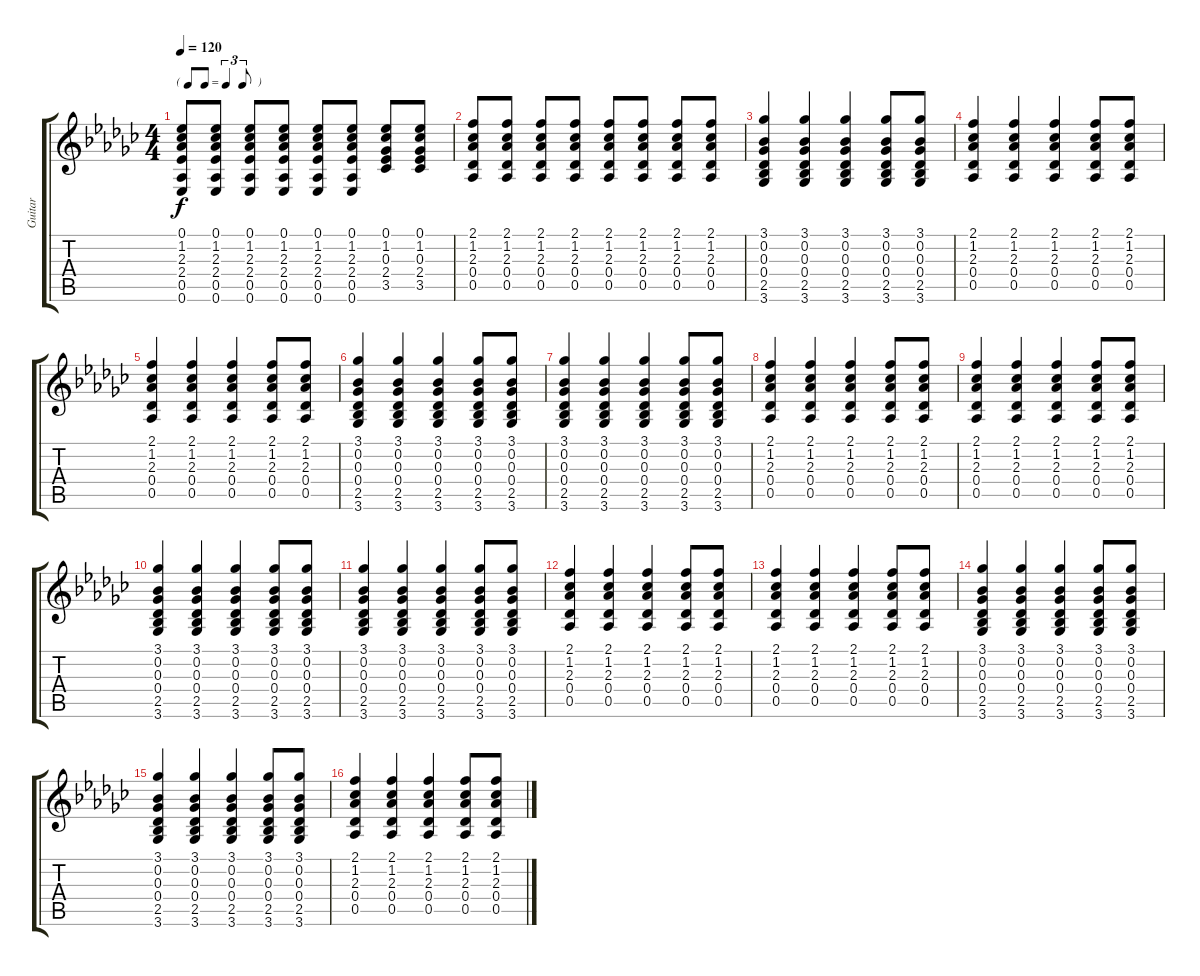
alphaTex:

\track ("Guitar" "Guitar") {instrument acousticguitarsteel}
\staff {score tabs}
\tuning (Eb4 Bb3 Gb3 Db3 Ab2 Eb2) {hide}
\ts (4 4)
\tf triplet8th
\tempo 120
\clef g2
\ks gb
(0.1 1.2 2.3 2.4 0.5 0.6).8{dy f} (0.1 1.2 2.3 2.4 0.5 0.6).8 (0.1 1.2 2.3 2.4 0.5 0.6).8 (0.1 1.2 2.3 2.4 0.5 0.6).8 (0.1 1.2 2.3 2.4 0.5 0.6).8 (0.1 1.2 2.3 2.4 0.5 0.6).8 (0.1 1.2 0.3 2.4 3.5).8 (0.1 1.2 0.3 2.4 3.5).8 |
(2.1 1.2 2.3 0.4 0.5).8 (2.1 1.2 2.3 0.4 0.5).8 (2.1 1.2 2.3 0.4 0.5).8 (2.1 1.2 2.3 0.4 0.5).8 (2.1 1.2 2.3 0.4 0.5).8 (2.1 1.2 2.3 0.4 0.5).8 (2.1 1.2 2.3 0.4 0.5).8 (2.1 1.2 2.3 0.4 0.5).8 |
(3.1 0.2 0.3 0.4 2.5 3.6).4 (3.1 0.2 0.3 0.4 2.5 3.6).4 (3.1 0.2 0.3 0.4 2.5 3.6).4 (3.1 0.2 0.3 0.4 2.5 3.6).8 (3.1 0.2 0.3 0.4 2.5 3.6).8 |
(2.1 1.2 2.3 0.4 0.5).4 (2.1 1.2 2.3 0.4 0.5).4 (2.1 1.2 2.3 0.4 0.5).4 (2.1 1.2 2.3 0.4 0.5).8 (2.1 1.2 2.3 0.4 0.5).8 |
(2.1 1.2 2.3 0.4 0.5).4 (2.1 1.2 2.3 0.4 0.5).4 (2.1 1.2 2.3 0.4 0.5).4 (2.1 1.2 2.3 0.4 0.5).8 (2.1 1.2 2.3 0.4 0.5).8 |
(3.1 0.2 0.3 0.4 2.5 3.6).4 (3.1 0.2 0.3 0.4 2.5 3.6).4 (3.1 0.2 0.3 0.4 2.5 3.6).4 (3.1 0.2 0.3 0.4 2.5 3.6).8 (3.1 0.2 0.3 0.4 2.5 3.6).8 |
(3.1 0.2 0.3 0.4 2.5 3.6).4 (3.1 0.2 0.3 0.4 2.5 3.6).4 (3.1 0.2 0.3 0.4 2.5 3.6).4 (3.1 0.2 0.3 0.4 2.5 3.6).8 (3.1 0.2 0.3 0.4 2.5 3.6).8 |
(2.1 1.2 2.3 0.4 0.5).4 (2.1 1.2 2.3 0.4 0.5).4 (2.1 1.2 2.3 0.4 0.5).4 (2.1 1.2 2.3 0.4 0.5).8 (2.1 1.2 2.3 0.4 0.5).8 |
(2.1 1.2 2.3 0.4 0.5).4 (2.1 1.2 2.3 0.4 0.5).4 (2.1 1.2 2.3 0.4 0.5).4 (2.1 1.2 2.3 0.4 0.5).8 (2.1 1.2 2.3 0.4 0.5).8 |
(3.1 0.2 0.3 0.4 2.5 3.6).4 (3.1 0.2 0.3 0.4 2.5 3.6).4 (3.1 0.2 0.3 0.4 2.5 3.6).4 (3.1 0.2 0.3 0.4 2.5 3.6).8 (3.1 0.2 0.3 0.4 2.5 3.6).8 |
(3.1 0.2 0.3 0.4 2.5 3.6).4 (3.1 0.2 0.3 0.4 2.5 3.6).4 (3.1 0.2 0.3 0.4 2.5 3.6).4 (3.1 0.2 0.3 0.4 2.5 3.6).8 (3.1 0.2 0.3 0.4 2.5 3.6).8 |
(2.1 1.2 2.3 0.4 0.5).4 (2.1 1.2 2.3 0.4 0.5).4 (2.1 1.2 2.3 0.4 0.5).4 (2.1 1.2 2.3 0.4 0.5).8 (2.1 1.2 2.3 0.4 0.5).8 |
(2.1 1.2 2.3 0.4 0.5).4 (2.1 1.2 2.3 0.4 0.5).4 (2.1 1.2 2.3 0.4 0.5).4 (2.1 1.2 2.3 0.4 0.5).8 (2.1 1.2 2.3 0.4 0.5).8 |
(3.1 0.2 0.3 0.4 2.5 3.6).4 (3.1 0.2 0.3 0.4 2.5 3.6).4 (3.1 0.2 0.3 0.4 2.5 3.6).4 (3.1 0.2 0.3 0.4 2.5 3.6).8 (3.1 0.2 0.3 0.4 2.5 3.6).8 |
(3.1 0.2 0.3 0.4 2.5 3.6).4 (3.1 0.2 0.3 0.4 2.5 3.6).4 (3.1 0.2 0.3 0.4 2.5 3.6).4 (3.1 0.2 0.3 0.4 2.5 3.6).8 (3.1 0.2 0.3 0.4 2.5 3.6).8 |
(2.1 1.2 2.3 0.4 0.5).4 (2.1 1.2 2.3 0.4 0.5).4 (2.1 1.2 2.3 0.4 0.5).4 (2.1 1.2 2.3 0.4 0.5).8 (2.1 1.2 2.3 0.4 0.5).8
